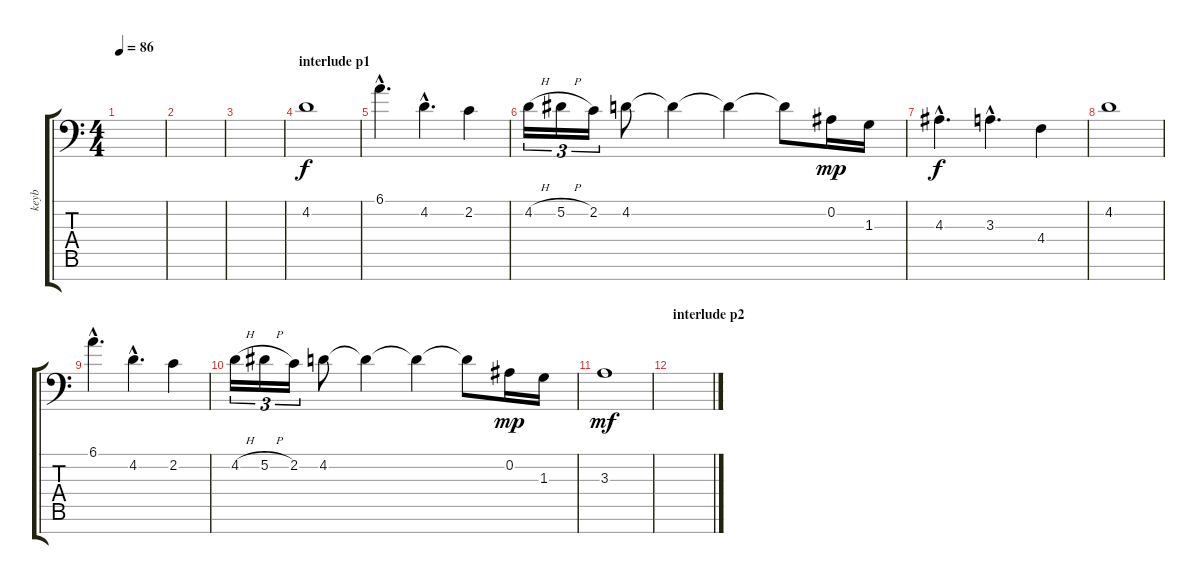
\track ("keyb" "keyb") {instrument lead3calliope}
\staff {score tabs}
\tuning (Eb4 Bb3 Gb3 Db3 Ab2 Eb2 C-1) {hide}
\ts (4 4)
\tempo 86
\clef f4
\ks c
|
|
|
\section ("" "interlude p1")
4.2.1 |
6.1{hac}.4{d} 4.2{hac}.4{d} 2.2.4 |
4.2{h}.16{tu (3 2)} 5.2{h}.16{tu (3 2)} 2.2.16{tu (3 2)} 4.2.8 4.2{t}.4 4.2{t}.4 4.2{t}.8 0.2.16{dy mp} 1.3.16 |
4.3{hac}.4{d dy f} 3.3{hac}.4{d} 4.4.4 |
4.2.1 |
6.1{hac}.4{d} 4.2{hac}.4{d} 2.2.4 |
4.2{h}.16{tu (3 2)} 5.2{h}.16{tu (3 2)} 2.2.16{tu (3 2)} 4.2.8 4.2{t}.4 4.2{t}.4 4.2{t}.8 0.2.16{dy mp} 1.3.16 |
3.3.1{dy mf} |
\section ("" "interlude p2")
